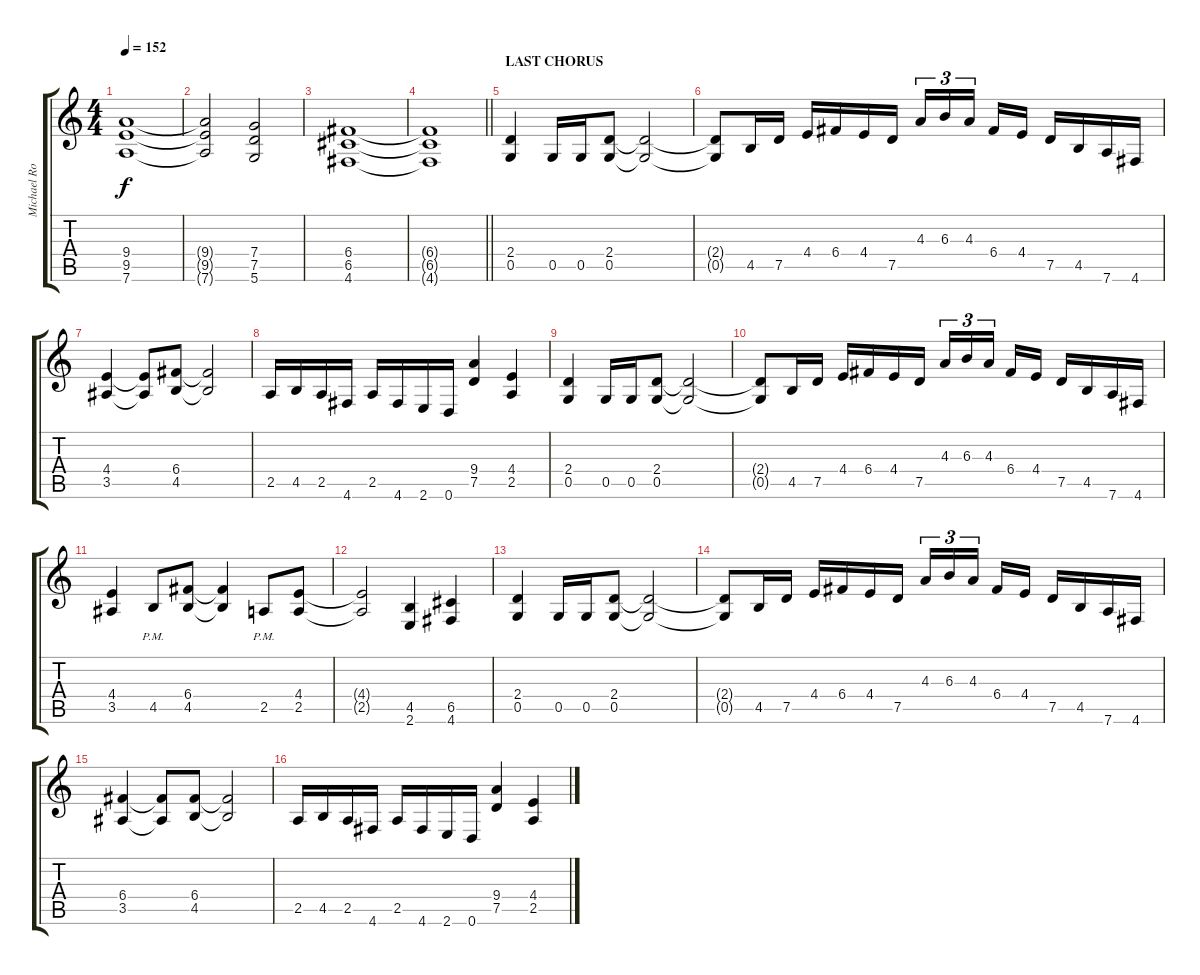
\track ("Michael Romeo 1" "Michael Ro") {instrument distortionguitar}
\staff {score tabs}
\tuning (D4 A3 F3 C3 G2 D2) {hide}
\ts (4 4)
\tempo 152
\clef g2
\ks c
(9.4 9.5 7.6).1{dy f} |
(9.4{t} 9.5{t} 7.6{t}).2 (7.4 7.5 5.6).2 |
(6.4 6.5 4.6).1 |
\barLineRight lightlight
(6.4{t} 6.5{t} 4.6{t}).1 |
\section ("" "LAST CHORUS")
(2.4 0.5).4 0.5.16 0.5.16 (2.4 0.5).8 (2.4{t} 0.5{t}).2 |
(2.4{t} 0.5{t}).8 4.5.16 7.5.16 4.4.16 6.4.16 4.4.16 7.5.16 4.3.16{tu (3 2)} 6.3.16{tu (3 2)} 4.3.16{tu (3 2) beam splitsecondary} 6.4.16 4.4.16 7.5.16 4.5.16 7.6.16 4.6.16 |
(4.4 3.5).4 (4.4{t} 3.5{t}).8 (6.4 4.5).8 (6.4{t} 4.5{t}).2 |
2.5.16 4.5.16 2.5.16 4.6.16 2.5.16 4.6.16 2.6.16 0.6.16 (9.4 7.5).4 (4.4 2.5).4 |
(2.4 0.5).4 0.5.16 0.5.16 (2.4 0.5).8 (2.4{t} 0.5{t}).2 |
(2.4{t} 0.5{t}).8 4.5.16 7.5.16 4.4.16 6.4.16 4.4.16 7.5.16 4.3.16{tu (3 2)} 6.3.16{tu (3 2)} 4.3.16{tu (3 2) beam splitsecondary} 6.4.16 4.4.16 7.5.16 4.5.16 7.6.16 4.6.16 |
(4.4 3.5).4 4.5{pm}.8 (6.4 4.5).8 (6.4{t} 4.5{t}).4 2.5{pm}.8 (4.4 2.5).8 |
(4.4{t} 2.5{t}).2 (4.5 2.6).4 (6.5 4.6).4 |
(2.4 0.5).4 0.5.16 0.5.16 (2.4 0.5).8 (2.4{t} 0.5{t}).2 |
(2.4{t} 0.5{t}).8 4.5.16 7.5.16 4.4.16 6.4.16 4.4.16 7.5.16 4.3.16{tu (3 2)} 6.3.16{tu (3 2)} 4.3.16{tu (3 2) beam splitsecondary} 6.4.16 4.4.16 7.5.16 4.5.16 7.6.16 4.6.16 |
(6.4 3.5).4 (6.4{t} 3.5{t}).8 (6.4 4.5).8 (6.4{t} 4.5{t}).2 |
2.5.16 4.5.16 2.5.16 4.6.16 2.5.16 4.6.16 2.6.16 0.6.16 (9.4 7.5).4 (4.4 2.5).4
